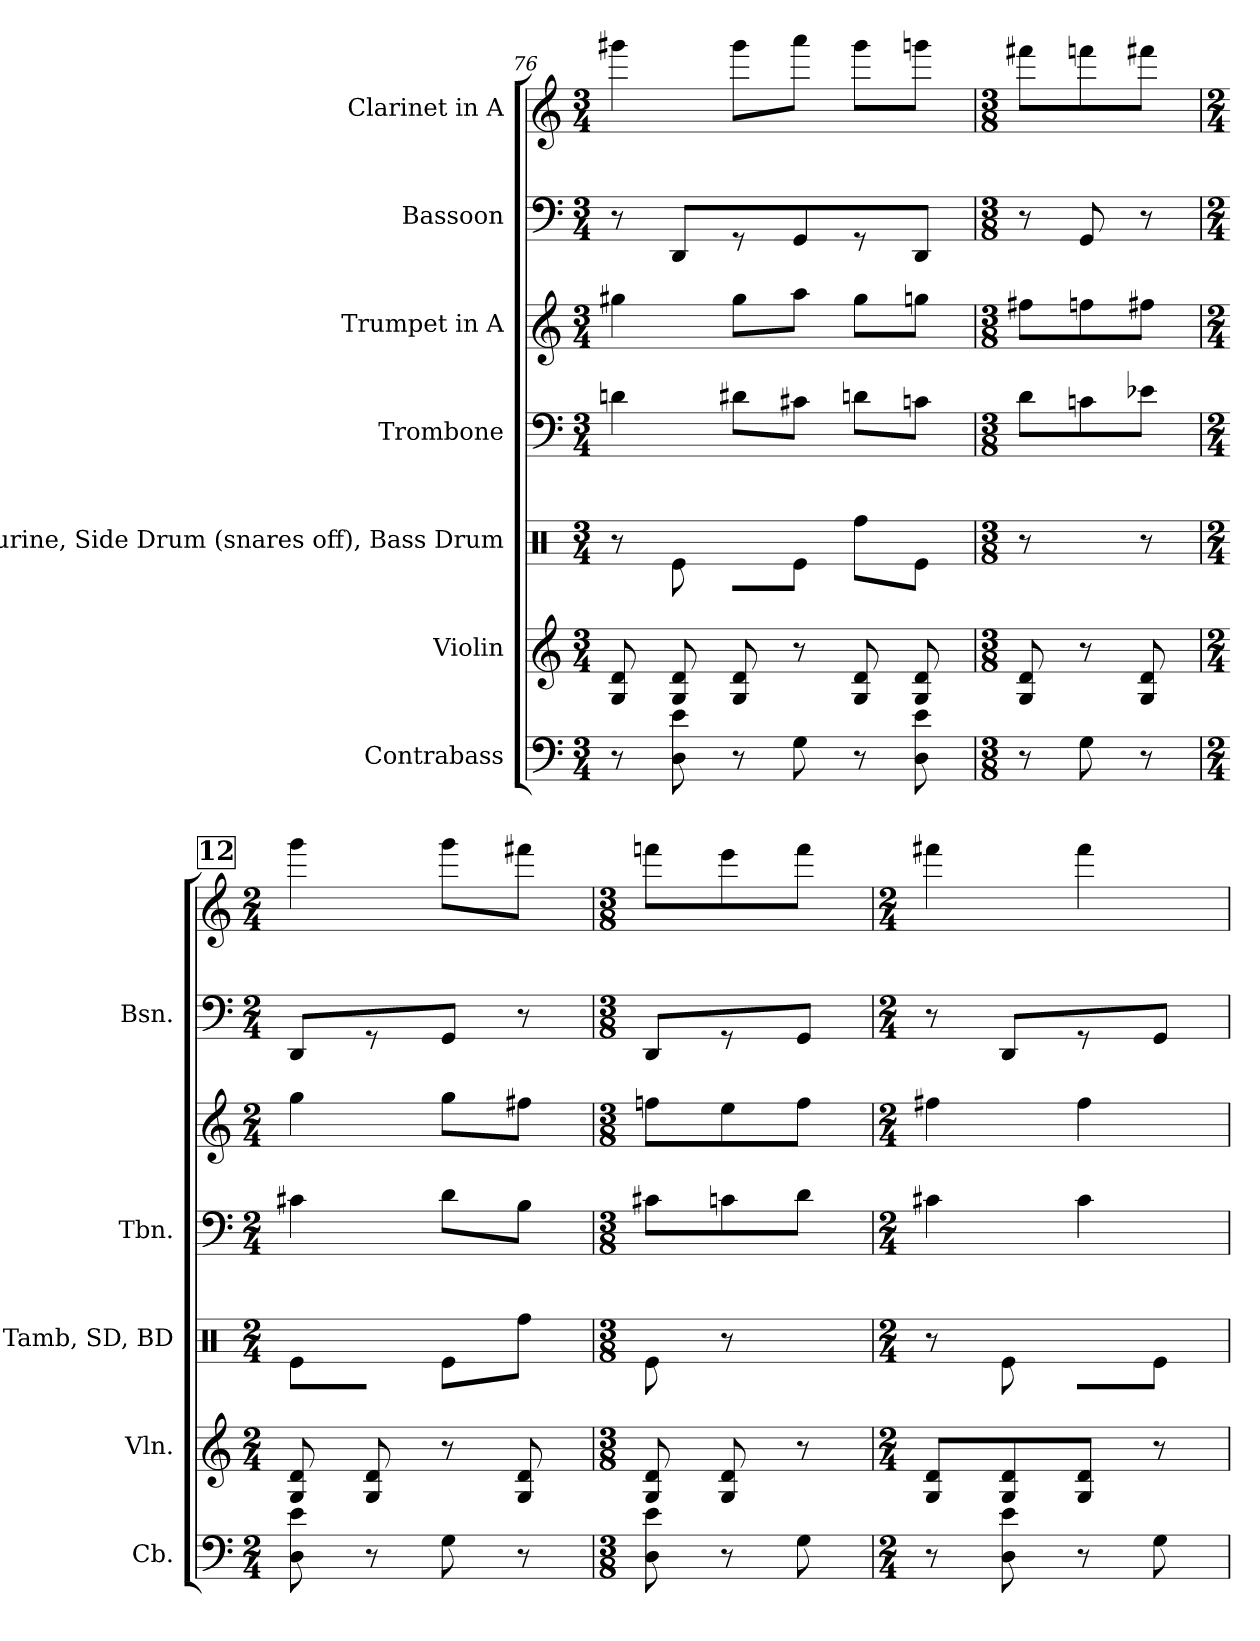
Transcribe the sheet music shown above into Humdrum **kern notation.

**kern	**kern	**kern	**kern	**kern	**kern	**kern
*part7	*part6	*part5	*part4	*part3	*part2	*part1
*staff7	*staff6	*staff5	*staff4	*staff3	*staff2	*staff1
*I"Contrabass	*I"Violin	*I"Tambourine, Side Drum (snares off), Bass Drum	*I"Trombone	*I"Trumpet in A	*I"Bassoon	*I"Clarinet in A
*I'Cb.	*I'Vln.	*I'Tamb, SD, BD	*I'Tbn.	*	*I'Bsn.	*
*clefF4	*clefG2	*clefX	*clefF4	*clefG2	*clefF4	*clefG2
*ITrd7c12	*	*	*	*ITrd2c3	*	*ITrd2c3
*k[]	*k[]	*k[]	*k[]	*k[f#c#g#]	*k[]	*k[f#c#g#]
*M3/4	*M3/4	*M3/4	*M3/4	*M3/4	*M3/4	*M3/4
=76	=76	=76	=76	=76	=76	=76
8r	8G 8d	8r	4dn	4ee#X	8r	4eee#X
8DD 8E	8G 8d	8Re\	.	.	8DDL	.
8r	8G 8d	8R\L	8d#XL	8ee#L	8r	8eee#L
8GG	8r	8Re\J	8c#XJ	8ff#J	8GG	8fff#J
8r	8G 8d	8Rff\L	8dnL	8ee#L	8r	8eee#L
8DD 8E	8G 8d	8Re\J	8cnJ	8eenJ	8DDJ	8eeenJ
=77	=77	=77	=77	=77	=77	=77
*M3/8	*M3/8	*M3/8	*M3/8	*M3/8	*M3/8	*M3/8
8r	8G 8d	8r	8dL	8dd#XL	8r	8ddd#XL
8GG	8r	8R\	8cn	8ddn	8GG	8dddn
8r	8G 8d	8r	8e-XJ	8dd#XJ	8r	8ddd#XJ
!!LO:REH:place=s1:t=12
=78	=78	=78	=78	=78	=78	=78
*M2/4	*M2/4	*M2/4	*M2/4	*M2/4	*M2/4	*M2/4
8DD 8E	8G 8d	8Re\L	4c#X	4ee	8DDL	4eee
8r	8G 8d	8R\J	.	.	8r	.
8GG	8r	8Re\L	8dL	8eeL	8GGJ	8eeeL
8r	8G 8d	8Rff\J	8BJ	8dd#XJ	8r	8ddd#XJ
=79	=79	=79	=79	=79	=79	=79
*M3/8	*M3/8	*M3/8	*M3/8	*M3/8	*M3/8	*M3/8
8DD 8E	8G 8d	8Re\	8c#XL	8ddnL	8DDL	8dddnL
8r	8G 8d	8r	8cn	8cc#	8r	8ccc#
8GG	8r	8R\	8dJ	8ddJ	8GGJ	8dddJ
=80	=80	=80	=80	=80	=80	=80
*M2/4	*M2/4	*M2/4	*M2/4	*M2/4	*M2/4	*M2/4
8r	8G 8dL	8r	4c#X	4dd#X	8r	4ddd#X
8DD 8E	8G 8d	8Re\	.	.	8DDL	.
8r	8G 8dJ	8R\L	4c#	4dd#	8r	4ddd#
8GG	8r	8Re\J	.	.	8GGJ	.
=	=	=	=	=	=	=
*-	*-	*-	*-	*-	*-	*-
